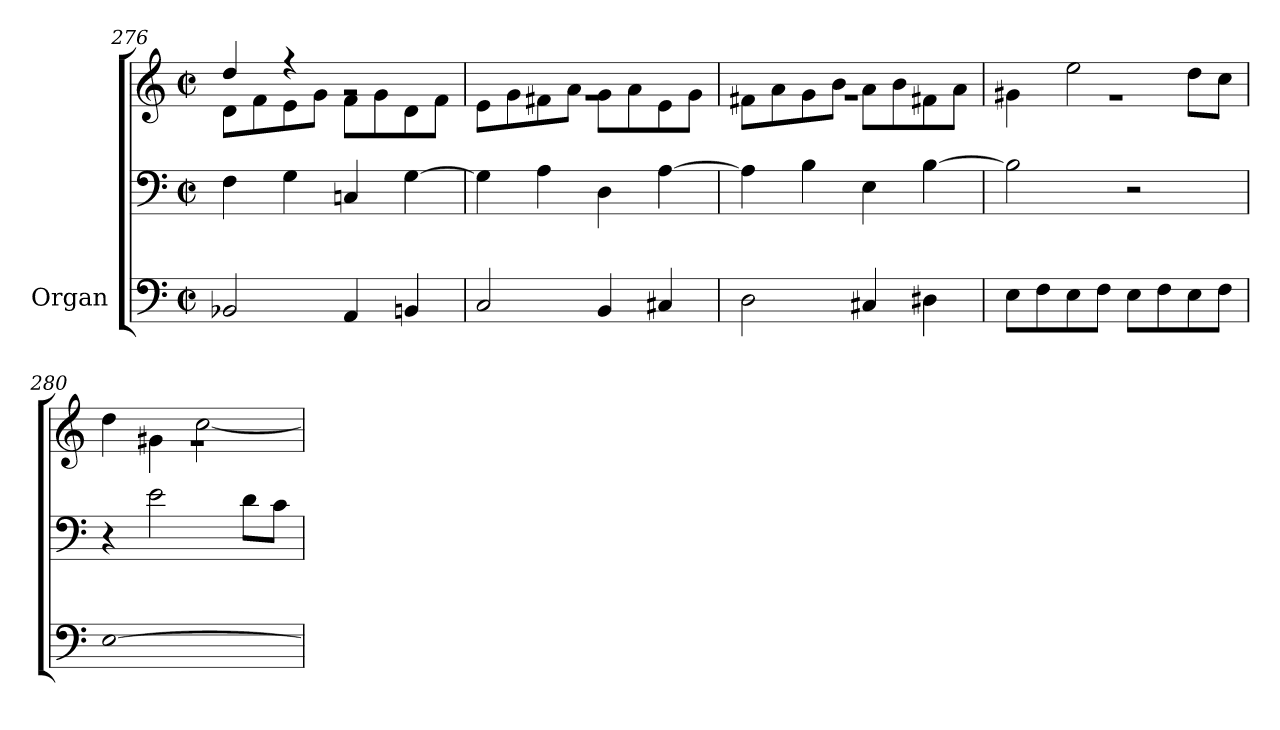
**kern	**kern	**kern
*part1	*part1	*part1
*staff3	*staff2	*staff1
*I"Organ	*	*
*clefF4	*clefF4	*clefG2
*k[]	*k[]	*k[]
*M2/2	*M2/2	*M2/2
*met(c|)	*met(c|)	*met(c|)
=276	=276	=276
*	*	*^
2BB-X/	4F\	4dd/	8d\L
.	.	.	8f\
.	4G\	4r	8e\
.	.	.	8g\J
4AA/	4Cn/	2rg	8f\L
.	.	.	8g\
4BBn/	[4G\	.	8d\
.	.	.	8f\J
=277	=277	=277	=277
2C/	4G\]	1rg	8e\L
.	.	.	8g\
.	4A\	.	8f#X\
.	.	.	8a\J
4BB/	4D\	.	8g\L
.	.	.	8a\
4C#X/	[4A\	.	8e\
.	.	.	8g\J
=278	=278	=278	=278
2D\	4A\]	1rg	8f#X\L
.	.	.	8a\
.	4B\	.	8g\
.	.	.	8b\J
4C#X/	4E\	.	8a\L
.	.	.	8b\
4D#X\	[4B\	.	8f#X\
.	.	.	8a\J
=279	=279	=279	=279
8E\L	2B\]	1rg	4g#X\
8F\	.	.	.
8E\	.	.	2ee\
8F\J	.	.	.
8E\L	2r	.	.
8F\	.	.	.
8E\	.	.	8dd\L
8F\J	.	.	8cc\J
=280	=280	=280	=280
!LO:N:head=open	!	!	!
[1E	4r	1rg	4dd\
.	2e\	.	4g#X\
.	.	.	[2cc\
.	8d\L	.	.
.	8c\J	.	.
*	*	*v	*v
=	=	=
*-	*-	*-
